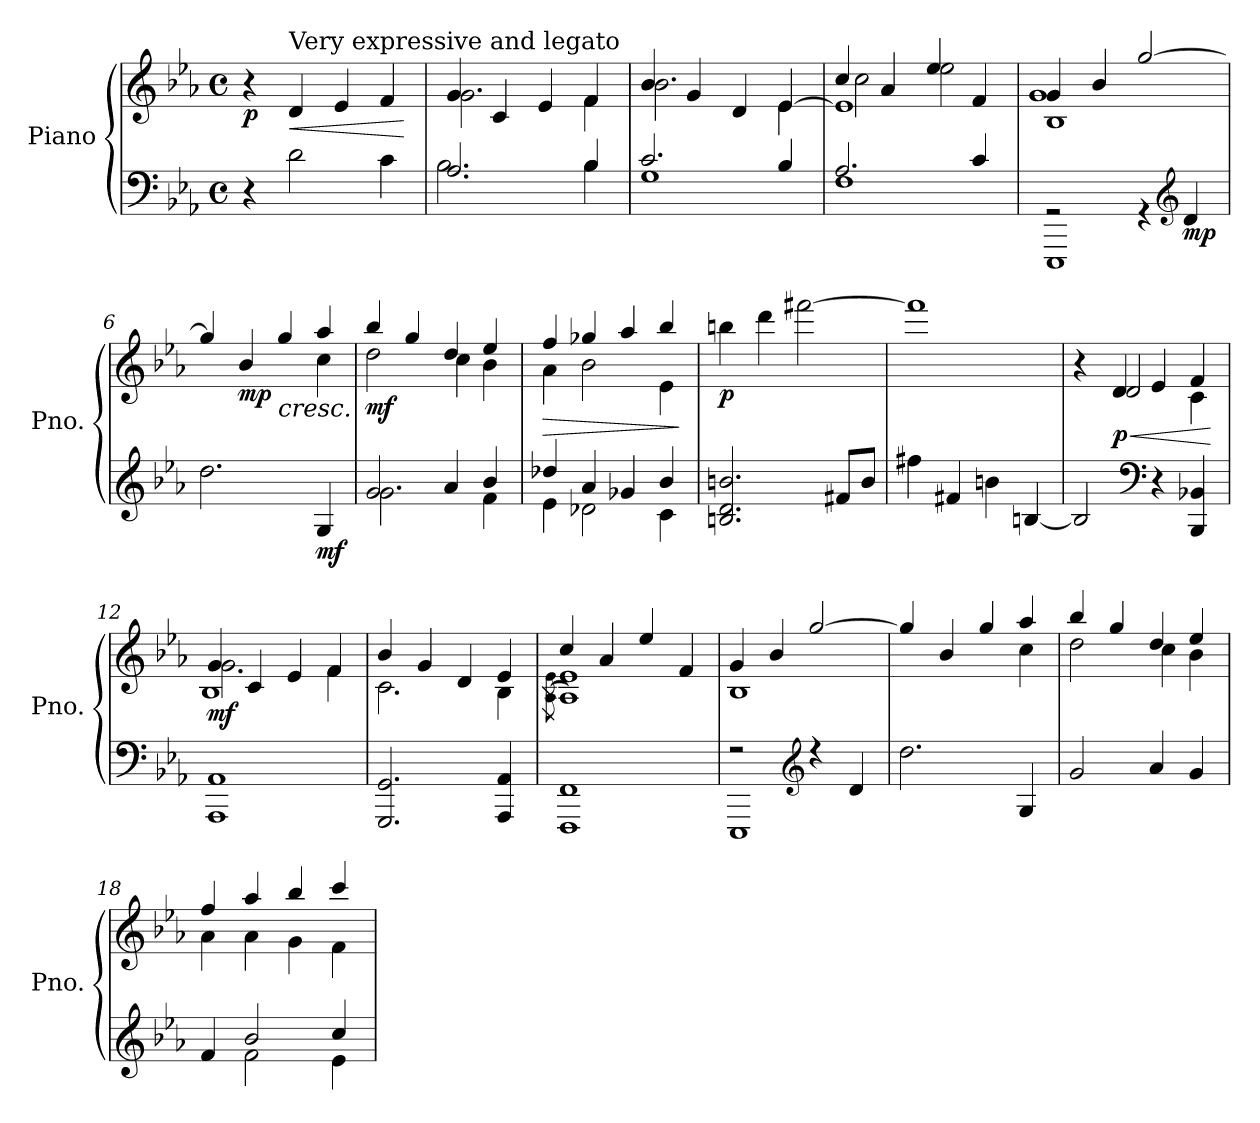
**kern	**kern	**dynam
*part1	*part1	*part1
*staff2	*staff1	*staff1/2
*I"Piano	*	*
*I'Pno.	*	*
*clefF4	*clefG2	*
*k[b-e-a-]	*k[b-e-a-]	*
*M4/4	*M4/4	*
*met(c)	*met(c)	*
*MM60	*MM60	*
=1	=1	=1
!	!	!LO:DY:b
4r	4r	p
!	!LO:TX:a:t=Very expressive and legato	!
!	!	!LO:HP:b
2d\	4d/	<
.	4e-/	.
4c\	4f/	.
.	.	[
=2	=2	=2
*^	*^	*
2.A-/	2.B-\	4g/	2.g\	.
.	.	4c/	.	.
.	.	4e-/	.	.
4B-/	4B-\	4f/	4f\	.
=3	=3	=3	=3	=3
2.c/	1G	4b-/	2.b-\	.
.	.	4g/	.	.
.	.	4d/	.	.
4B-/	.	[4e-/	4e-\	.
=4	=4	=4	=4	=4
*	*	*	*^	*
2.A-/	1F	4cc/	1e-]	2cc\	.
.	.	4a-/	.	.	.
.	.	4ee-/	.	2ee-\	.
4c/	.	4f/	.	.	.
=5	=5	=5	=5	=5	=5
2rGG	1EEE-	4g/	1g	1B-	.
.	.	4b-/	.	.	.
4rGG	.	[2gg/	.	.	.
*clefG2	*	*	*	*	*
!	!	!	!	!	!LO:DY:b=2
4d/	.	.	.	.	mp
*v	*v	*	*	*	*
*	*	*v	*v	*
=6	=6	=6	=6
2.dd\	4gg/]	2.ryy	.
!	!	!	!LO:DY:b
.	4b-/	.	mp
!	!	!	!LO:HP:b
.	4gg/	.	<
!	!	!	!LO:DY:b=2
4G/	4aa-/	4cc\	mf
*	*v	*v	*
.	.	[
!!LO:LB:g=z
=7	=7	=7
*^	*^	*
!	!	!	!	!LO:DY:b
2g/	2.g\	4bb-/	2dd\	mf
.	.	4gg/	.	.
4a-/	.	4dd/	4cc\	.
4b-/	4f\	4ee-/	4b-\	.
=8	=8	=8	=8	=8
!	!	!	!	!LO:HP:b
4dd-X/	4e-\	4ff/	4a-\	>
4a-/	2d-X\	4gg-X/	2b-\	.
4g-X/	.	4aa-/	.	.
4b-/	4c\	4bb-/	4e-\	.
*v	*v	*	*	*
*	*v	*v	*
.	.	]
=9	=9	=9
!	!	!LO:DY:b
2.Bn/ 2.d/ 2.bn/	4bbn\	p
.	4ddd\	.
.	[2fff#X\	.
8f#X/L	.	.
8b/J	.	.
=10	=10	=10
4ff#X\	1fff#]	.
4f#X/	.	.
4bn\	.	.
[4Bn/	.	.
=11	=11	=11
*	*^	*
2B/]	4r	4ryy	.
!	!	!	!LO:HP:b
!	!	!	!LO:DY:n=1:b
.	4d/	2d/	< p
*clefF4	*	*	*
4r	4e-/	.	.
4BBB-/ 4BB-X/	4f/	4c\	.
*	*v	*v	*
.	.	[
=12	=12	=12
*	*^	*
*	*	*^	*
!	!	!	!	!LO:DY:b
1AAA- 1AA-	4g/	2.g\	1B-	mf
.	4c/	.	.	.
.	4e-/	.	.	.
.	4f/	4f\	.	.
*	*	*v	*v	*
!!LO:LB:g=z
=13	=13	=13	=13
2.GGG/ 2.GG/	4b-/	2.c\	.
.	4g/	.	.
.	4d/	.	.
4AAA-/ 4AA-/	4e-/	4B-\	.
=14	=14	=14	=14
*	*	*^	*
.	.	8qe-\	(>8qA-\	.
1FFF 1FF	4cc/	(1e-	1A-)	.
.	4a-/	.	.	.
.	4ee-/	.	.	.
.	4f/	.	.	.
*	*	*v	*v	*
=15	=15	=15	=15
*^	*	*	*
2r	1EEE-	4g/	1B-	.
.	.	4b-/	.	.
*clefG2	*	*	*	*
4r	.	[2gg/	.	.
4d/	.	.	.	.
*v	*v	*	*	*
=16	=16	=16	=16
2.dd\	4gg/]	2.ryy	.
.	4b-/	.	.
.	4gg/	.	.
4G/	4aa-/	4cc\	.
=17	=17	=17	=17
2g/	4bb-/	2dd\	.
.	4gg/	.	.
4a-/	4dd/	4cc\	.
4g/	4ee-/	4b-\	.
=18	=18	=18	=18
*^	*	*	*
4f/	4ryy	4ff/	4a-\	.
2b-/	2f\	4aa-/	4a-\	.
.	.	4bb-/	4g\	.
4cc/	4e-\	4ccc/	4f\	.
*v	*v	*	*	*
*	*v	*v	*
=	=	=
*-	*-	*-
